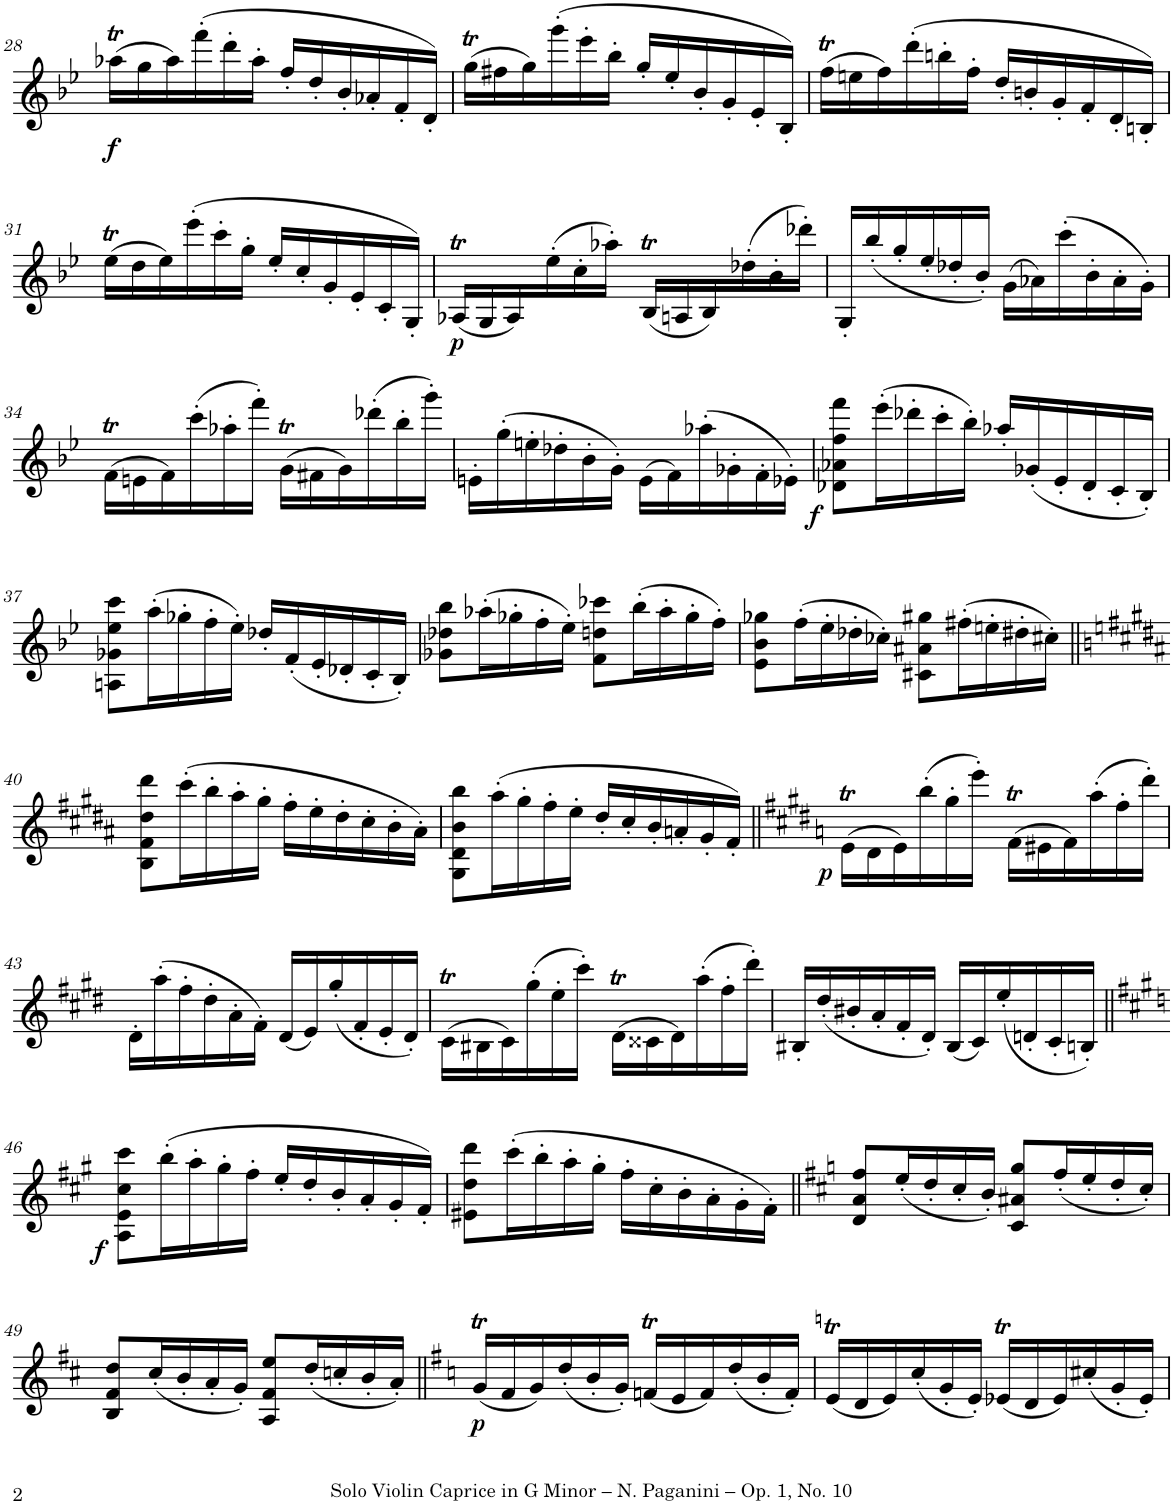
**kern	**dynam
*part1	*part1
*staff1	*staff1
*I"Violin	*
*I'Vln.	*
!!LO:PB:g=z
*clefG2	*
*k[b-e-]	*
*M6/8	*
=28	=28
!	!LO:DY:b
(16aa-XT\LL	f
16gg\	.
16aa-\)	.
(16fff'\	.
16ddd'\	.
16aa-'\JJ	.
16ff'/LL	.
16dd'/	.
16b-'/	.
16a-X'/	.
16f'/	.
16d'/JJ)	.
=29	=29
(16ggT\LL	.
16ff#X\	.
16gg\)	.
(16ggg'\	.
16eee-'\	.
16bb-'\JJ	.
16gg'/LL	.
16ee-'/	.
16b-'/	.
16g'/	.
16e-'/	.
16B-'/JJ)	.
=30	=30
(16ffT\LL	.
16een\	.
16ff\)	.
(16ddd'\	.
16bbn'\	.
16ff'\JJ	.
16dd'/LL	.
16bn'/	.
16g'/	.
16f'/	.
16d'/	.
16Bn'/JJ)	.
!!LO:LB:g=z
=31	=31
(16ee-T\LL	.
16dd\	.
16ee-\)	.
(16eee-'\	.
16ccc'\	.
16gg'\JJ	.
16ee-'/LL	.
16cc'/	.
16g'/	.
16e-'/	.
16c'/	.
16G'/JJ)	.
=32	=32
!	!LO:DY:b
(16A-XT/LL	p
16G/	.
16A-/)	.
(16ee-'\	.
16cc'\	.
16aa-X'\JJ)	.
(16B-T/LL	.
16An/	.
16B-/)	.
(16dd-X'\	.
16b-'\	.
16ddd-X'\JJ)	.
=33	=33
16G'/LL	.
(16bb-'/	.
16gg'/	.
16ee-'/	.
16dd-X'/	.
16b-'/JJ)	.
(16g\LL	.
16a-X\)	.
(16ccc'\	.
16b-'\	.
16a-'\	.
16g'\JJ)	.
!!LO:LB:g=z
=34	=34
(16fT\LL	.
16en\	.
16f\)	.
(16ccc'\	.
16aa-X'\	.
16fff'\JJ)	.
(16gT\LL	.
16f#X\	.
16g\)	.
(16ddd-X'\	.
16bb-'\	.
16ggg'\JJ)	.
=35	=35
16en'\LL	.
(16gg'\	.
16een'\	.
16dd-X'\	.
16b-'\	.
16g'\JJ)	.
(16e\LL	.
16f\)	.
(16aa-X'\	.
16g-X'\	.
16f'\	.
16e-X'\JJ)	.
=36	=36
!	!LO:DY:b
8d-X\ 8a-X\ 8ff\ 8fff\L	f
(16eee-'\L	.
16ddd-X'\	.
16ccc'\	.
16bb-'\JJ)	.
16aa-X'/LL	.
(16g-X'/	.
16e-'/	.
16d-'/	.
16c'/	.
16B-'/JJ)	.
!!LO:LB:g=z
=37	=37
8An\ 8g-X\ 8ee-\ 8ccc\L	.
(16aa'\L	.
16gg-X'\	.
16ff'\	.
16ee-'\JJ)	.
16dd-X'/LL	.
(16f'/	.
16e-'/	.
16d-X'/	.
16c'/	.
16B-'/JJ)	.
=38	=38
8g-X\ 8dd-X\ 8bb-\L	.
(16aa-X'\L	.
16gg-X'\	.
16ff'\	.
16ee-'\JJ)	.
8f\ 8ddn\ 8ccc-X\L	.
(16bb-'\L	.
16aa-'\	.
16gg-'\	.
16ff'\JJ)	.
=39	=39
8e-\ 8b-\ 8gg-X\L	.
(16ff'\L	.
16ee-'\	.
16dd-X'\	.
16cc-X'\JJ)	.
8c#X\ 8a#X\ 8gg#X\L	.
(16ff#X'\L	.
16een'\	.
16dd#X'\	.
16cc#X'\JJ)	.
!!LO:LB:g=z
=40||	=40||
*k[f#c#g#d#a#]	*
8B\ 8f#\ 8dd#\ 8ddd#\L	.
(16ccc#'\L	.
16bb'\	.
16aa#'\	.
16gg#'\JJ	.
16ff#'\LL	.
16ee'\	.
16dd#'\	.
16cc#'\	.
16b'\	.
16a#'\JJ)	.
=41	=41
8G#\ 8d#\ 8b\ 8bb\L	.
(16aa#'\L	.
16gg#'\	.
16ff#'\	.
16ee'\JJ	.
16dd#'/LL	.
16cc#'/	.
16b'/	.
16an'/	.
16g#'/	.
16f#'/JJ)	.
=42||	=42||
*k[f#c#g#d#]	*
!	!LO:DY:b
(16eT\LL	p
16d#\	.
16e\)	.
(16bb'\	.
16gg#'\	.
16eee'\JJ)	.
(16f#T\LL	.
16e#X\	.
16f#\)	.
(16aa'\	.
16ff#'\	.
16ddd#'\JJ)	.
!!LO:LB:g=z
=43	=43
16d#'\LL	.
(16aa'\	.
16ff#'\	.
16dd#'\	.
16a'\	.
16f#'\JJ)	.
(16d#/LL	.
16e/)	.
(16gg#'/	.
16f#'/	.
16e'/	.
16d#'/JJ)	.
=44	=44
(16c#T\LL	.
16B#X\	.
16c#\)	.
(16gg#'\	.
16ee'\	.
16ccc#'\JJ)	.
(16d#t\LL	.
16c##X\	.
16d#\)	.
(16aa'\	.
16ff#'\	.
16ddd#'\JJ)	.
=45	=45
16B#X'/LL	.
(16dd#'/	.
16b#X'/	.
16a'/	.
16f#'/	.
16d#'/JJ)	.
(16B#/LL	.
16c#/)	.
(16ee'/	.
16dn'/	.
16c#'/	.
16Bn'/JJ)	.
!!LO:LB:g=z
=46||	=46||
*k[f#c#g#]	*
!	!LO:DY:b
8A\ 8e\ 8cc#\ 8ccc#\L	f
(16bb'\L	.
16aa'\	.
16gg#'\	.
16ff#'\JJ	.
16ee'/LL	.
16dd'/	.
16b'/	.
16a'/	.
16g#'/	.
16f#'/JJ)	.
=47	=47
8e#X\ 8dd\ 8ddd\L	.
(16ccc#'\L	.
16bb'\	.
16aa'\	.
16gg#'\JJ	.
16ff#'\LL	.
16cc#'\	.
16b'\	.
16a'\	.
16g#'\	.
16f#'\JJ)	.
=48||	=48||
*k[f#c#]	*
8d/ 8a/ 8ff#/L	.
(16ee'/L	.
16dd'/	.
16cc#'/	.
16b'/JJ)	.
8c#/ 8a#X/ 8gg/L	.
(16ff#'/L	.
16ee'/	.
16dd'/	.
16cc#'/JJ)	.
!!LO:LB:g=z
=49	=49
8B/ 8f#/ 8dd/L	.
(16cc#'/L	.
16b'/	.
16a'/	.
16g'/JJ)	.
8A/ 8f#/ 8ee/L	.
(16dd'/L	.
16ccn'/	.
16b'/	.
16a'/JJ)	.
=50||	=50||
*k[f#]	*
!	!LO:DY:b
(16gT/LL	p
16f#/	.
16g/)	.
(16dd'/	.
16b'/	.
16g'/JJ)	.
(16fnT/LL	.
16e/	.
16f/)	.
(16dd'/	.
16b'/	.
16f'/JJ)	.
=51	=51
!LO:TX:a:t=♮	!
(16eT/LL	.
16d/	.
16e/)	.
(16cc'/	.
16g'/	.
16e'/JJ)	.
(16e-XT/LL	.
16d/	.
16e-/)	.
(16cc#X'/	.
16g'/	.
16e-'/JJ)	.
=	=
*-	*-
